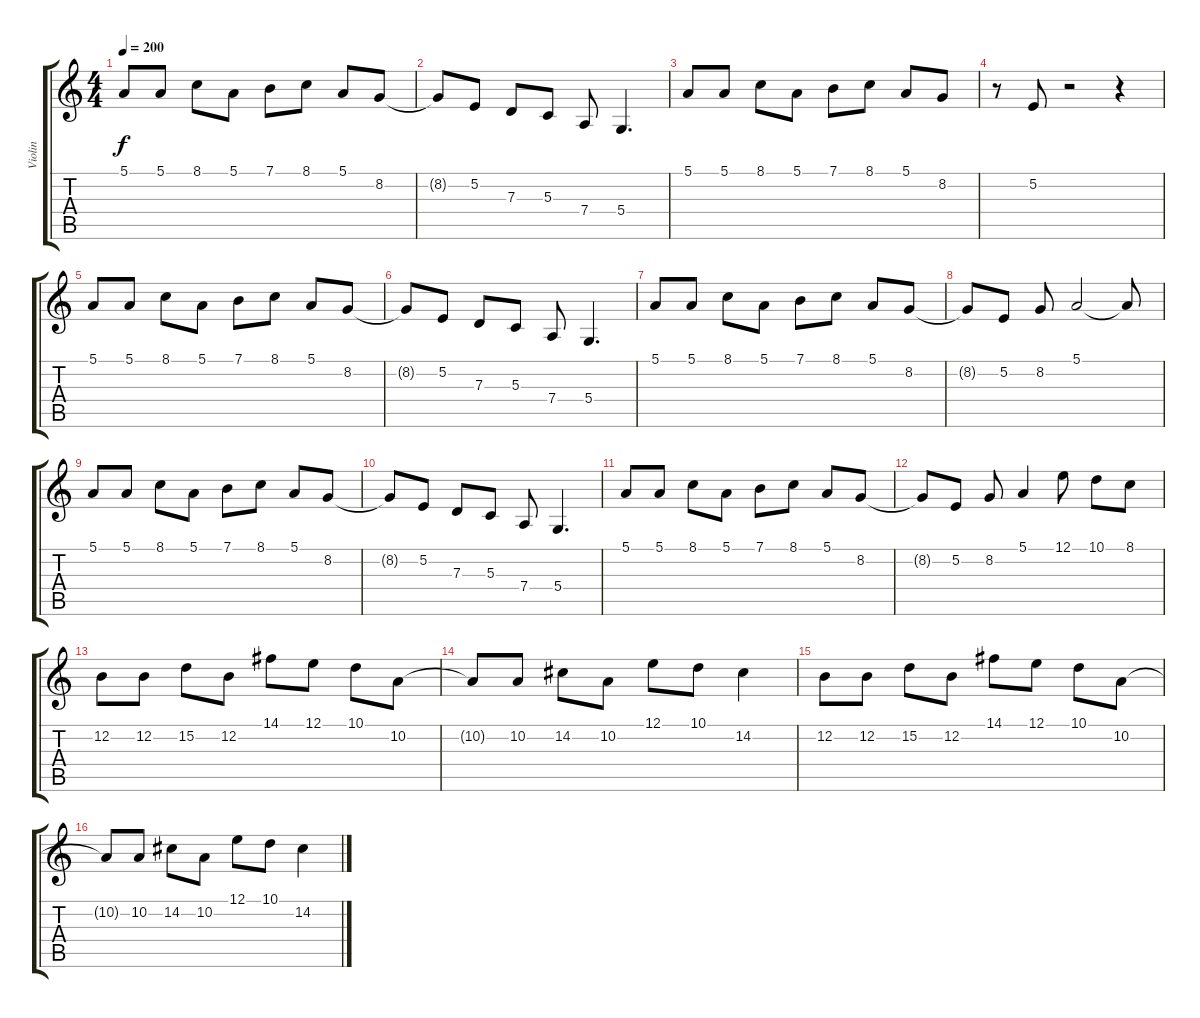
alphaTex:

\track ("Violin" "Violin") {instrument violin}
\staff {score tabs}
\tuning (E4 B3 G3 D3 A2 E2) {hide}
\ts (4 4)
\tempo 200
\clef g2
\ks c
5.1.8{dy f} 5.1.8 8.1.8 5.1.8 7.1.8 8.1.8 5.1.8 8.2.8 |
8.2{t}.8 5.2.8 7.3.8 5.3.8 7.4.8 5.4.4{d} |
5.1.8 5.1.8 8.1.8 5.1.8 7.1.8 8.1.8 5.1.8 8.2.8 |
r.8 5.2.8 r.2 r.4 |
5.1.8 5.1.8 8.1.8 5.1.8 7.1.8 8.1.8 5.1.8 8.2.8 |
8.2{t}.8 5.2.8 7.3.8 5.3.8 7.4.8 5.4.4{d} |
5.1.8 5.1.8 8.1.8 5.1.8 7.1.8 8.1.8 5.1.8 8.2.8 |
8.2{t}.8 5.2.8 8.2.8 5.1.2 5.1{t}.8 |
5.1.8 5.1.8 8.1.8 5.1.8 7.1.8 8.1.8 5.1.8 8.2.8 |
8.2{t}.8 5.2.8 7.3.8 5.3.8 7.4.8 5.4.4{d} |
5.1.8 5.1.8 8.1.8 5.1.8 7.1.8 8.1.8 5.1.8 8.2.8 |
8.2{t}.8 5.2.8 8.2.8 5.1.4 12.1.8 10.1.8 8.1.8 |
12.2.8 12.2.8 15.2.8 12.2.8 14.1.8 12.1.8 10.1.8 10.2.8 |
10.2{t}.8 10.2.8 14.2.8 10.2.8 12.1.8 10.1.8 14.2.4 |
12.2.8 12.2.8 15.2.8 12.2.8 14.1.8 12.1.8 10.1.8 10.2.8 |
10.2{t}.8 10.2.8 14.2.8 10.2.8 12.1.8 10.1.8 14.2.4
